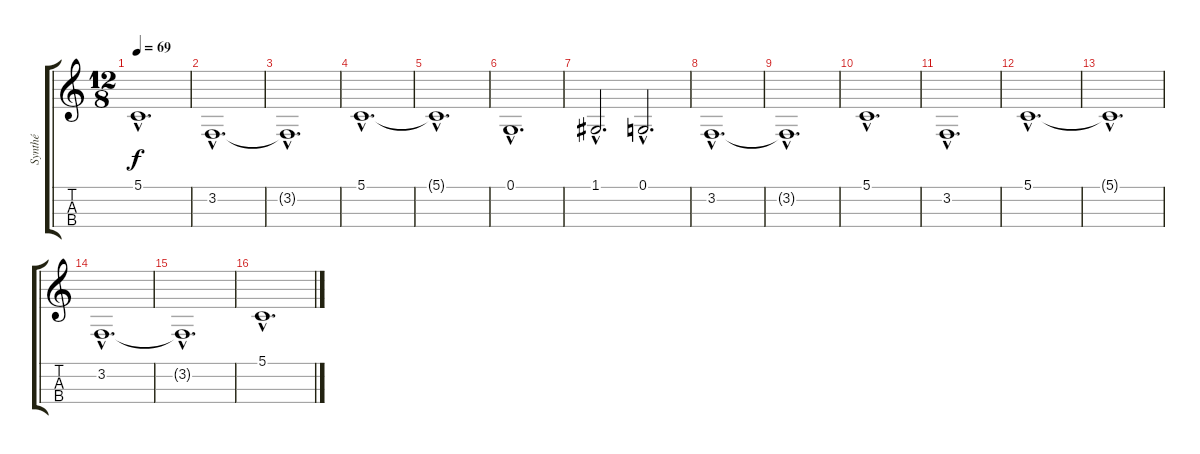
\track ("Synthé" "Synthé") {instrument percussiveorgan}
\staff {score tabs}
\tuning (G3 D3 A2 E2) {hide}
\ts (12 8)
\tempo 69
\clef g2
\ks c
5.1{hac t}.1{d dy f} |
3.2{hac}.1{d} |
3.2{hac t}.1{d} |
5.1{hac}.1{d} |
5.1{hac t}.1{d} |
0.1{hac}.1{d} |
1.1{hac}.2{d} 0.1{hac}.2{d} |
3.2{hac}.1{d} |
3.2{hac t}.1{d} |
5.1{hac}.1{d} |
3.2{hac}.1{d} |
5.1{hac}.1{d} |
5.1{hac t}.1{d} |
3.2{hac}.1{d} |
3.2{hac t}.1{d} |
5.1{hac}.1{d}
